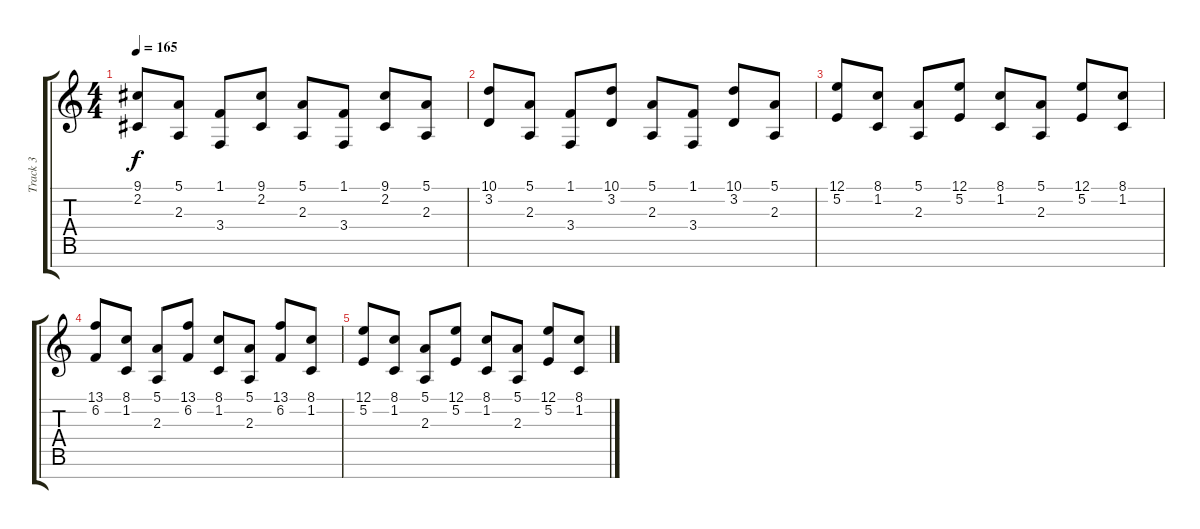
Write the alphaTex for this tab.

\track ("Track 3" "Track 3") {instrument acousticgrandpiano}
\staff {score tabs}
\tuning (E4 B3 G3 D3 A2 E2 B1) {hide}
\ts (4 4)
\tempo 165
\clef g2
\ks c
(9.1 2.2).8{dy f} (5.1 2.3).8 (1.1 3.4).8 (9.1 2.2).8 (5.1 2.3).8 (1.1 3.4).8 (9.1 2.2).8 (5.1 2.3).8 |
(10.1 3.2).8 (5.1 2.3).8 (1.1 3.4).8 (10.1 3.2).8 (5.1 2.3).8 (1.1 3.4).8 (10.1 3.2).8 (5.1 2.3).8 |
(12.1 5.2).8 (8.1 1.2).8 (5.1 2.3).8 (12.1 5.2).8 (8.1 1.2).8 (5.1 2.3).8 (12.1 5.2).8 (8.1 1.2).8 |
(13.1 6.2).8 (8.1 1.2).8 (5.1 2.3).8 (13.1 6.2).8 (8.1 1.2).8 (5.1 2.3).8 (13.1 6.2).8 (8.1 1.2).8 |
(12.1 5.2).8 (8.1 1.2).8 (5.1 2.3).8 (12.1 5.2).8 (8.1 1.2).8 (5.1 2.3).8 (12.1 5.2).8 (8.1 1.2).8
